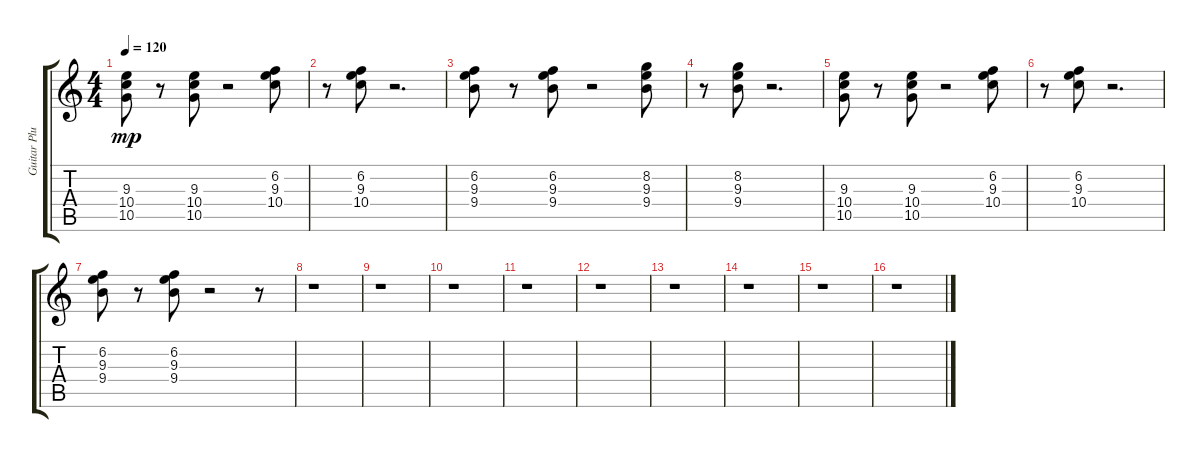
\track ("Guitar Plucks (GS)" "Guitar Plu") {instrument electricguitarjazz}
\staff {score tabs}
\tuning (E4 B3 G3 D3 A2 E2) {hide}
\ts (4 4)
\tempo 120
\clef g2
\ks c
(9.3 10.4 10.5).8{dy mp} r.8 (9.3 10.4 10.5).8 r.2 (6.2 9.3 10.4).8 |
r.8 (6.2 9.3 10.4).8 r.2{d} |
(6.2 9.3 9.4).8 r.8 (6.2 9.3 9.4).8 r.2 (8.2 9.3 9.4).8 |
r.8 (8.2 9.3 9.4).8 r.2{d} |
(9.3 10.4 10.5).8 r.8 (9.3 10.4 10.5).8 r.2 (6.2 9.3 10.4).8 |
r.8 (6.2 9.3 10.4).8 r.2{d} |
(6.2 9.3 9.4).8 r.8 (6.2 9.3 9.4).8 r.2 r.8 |
r.1 |
r.1 |
r.1 |
r.1 |
r.1 |
r.1 |
r.1 |
r.1 |
r.1
